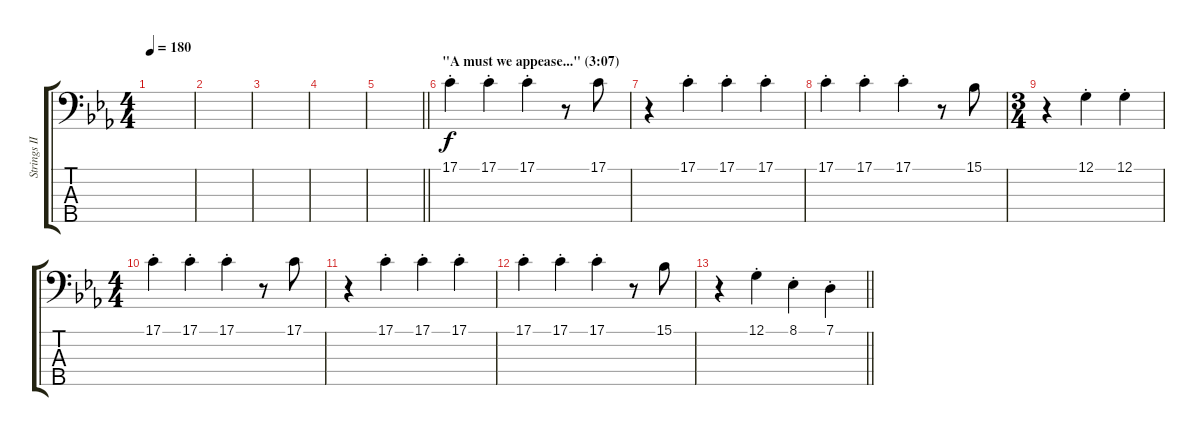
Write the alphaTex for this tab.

\track ("Strings III" "Strings II") {instrument stringensemble1}
\staff {score tabs}
\tuning (G2 D2 A1 E1 B0) {hide}
\ts (4 4)
\tempo 180
\clef f4
\ks eb
|
|
|
|
\barLineRight lightlight
|
\section ("" "\"A must we appease...\" (3:07)")
17.1{st}.4 17.1{st}.4 17.1{st}.4 r.8 17.1.8 |
r.4 17.1{st}.4 17.1{st}.4 17.1{st}.4 |
17.1{st}.4 17.1{st}.4 17.1{st}.4 r.8 15.1.8 |
\ts (3 4)
r.4 12.1{st}.4 12.1{st}.4 |
\ts (4 4)
17.1{st}.4 17.1{st}.4 17.1{st}.4 r.8 17.1.8 |
r.4 17.1{st}.4 17.1{st}.4 17.1{st}.4 |
17.1{st}.4 17.1{st}.4 17.1{st}.4 r.8 15.1.8 |
\barLineRight lightlight
r.4 12.1{st}.4 8.1{st}.4 7.1{st}.4
